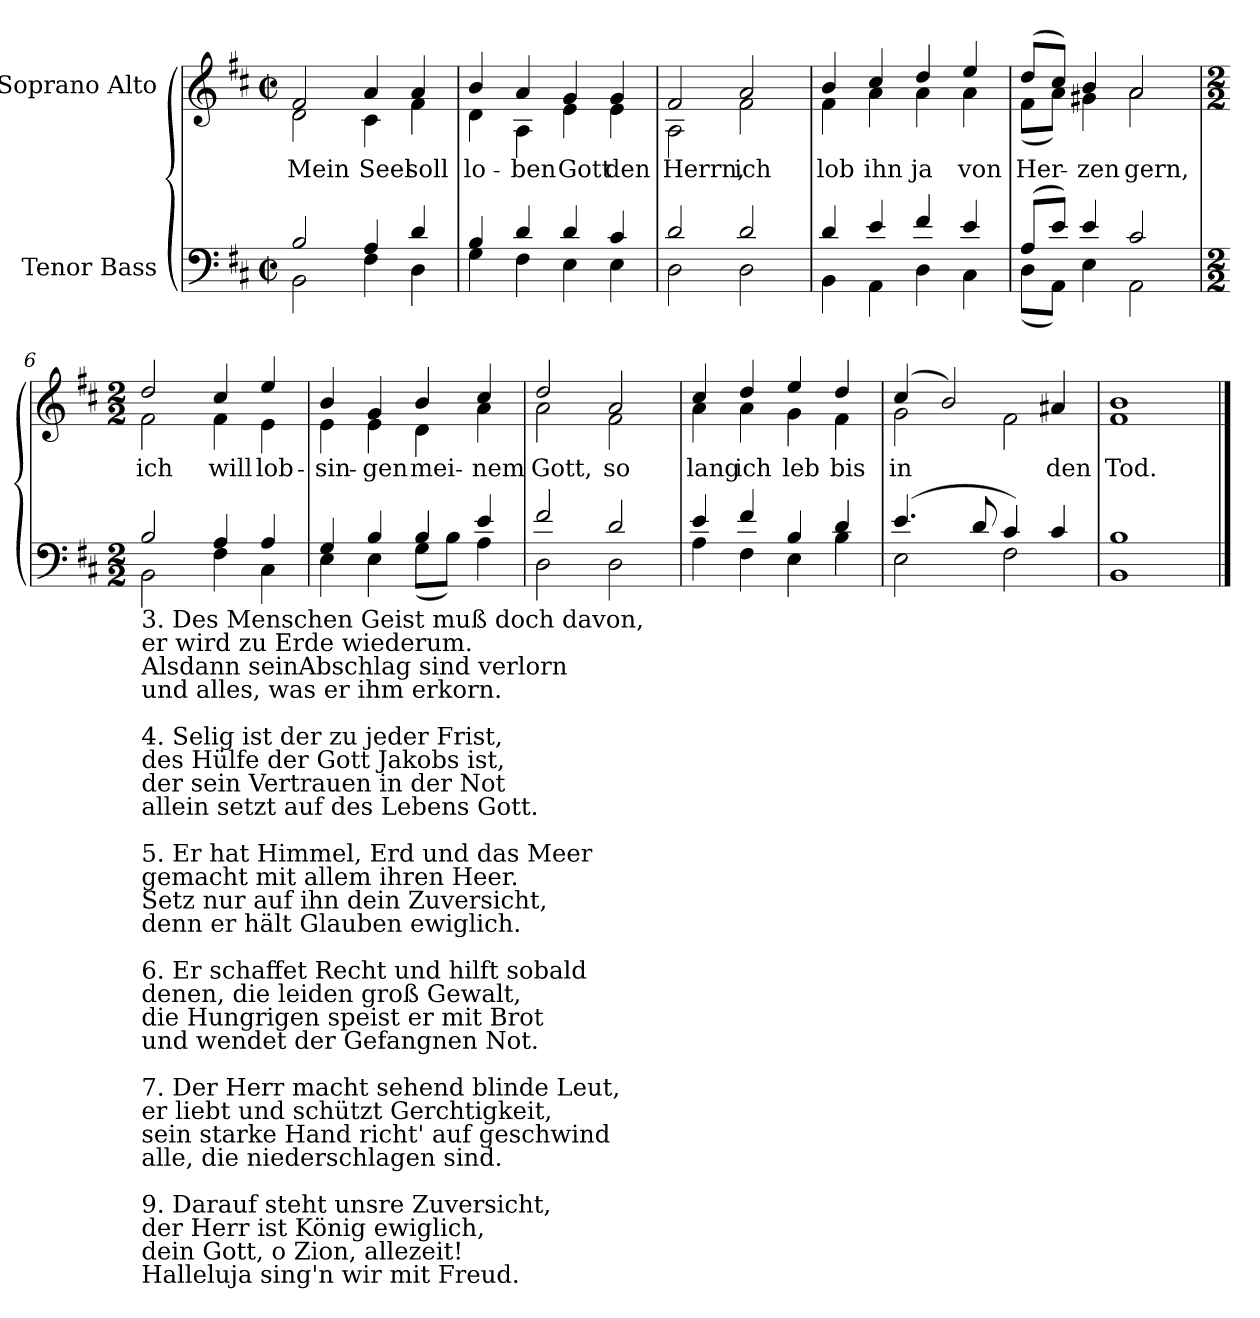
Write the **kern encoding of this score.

**kern	**kern	**text
*part2	*part1	*part1
*staff2	*staff1	*staff1
*I"Tenor Bass	*I"Soprano Alto	*
*clefF4	*clefG2	*
*k[f#c#]	*k[f#c#]	*
*D:	*D:	*
*M2/2	*M2/2	*
*met(c|)	*met(c|)	*
=1	=1	=1
*^	*	*
!	!	!LO:TX:a:cj:t=Cornelius Becker\n(1561-1604)	!
!	!	!LO:TX:a:cj:t=Psalm 146, SWV 251	!
!	!	!LO:TX:a:cj:t=Heinrich Schütz\n(1585-1672)	!
!	!	!	!LO:LY:b
*	*	*^	*
2B/	2BB\	2f#/	2d\	Mein
!	!	!	!	!LO:LY:b
4A/	4F#\	4a/	4c#\	Seel
!	!	!	!	!LO:LY:b
4d/	4D\	4a/	4f#\	soll
=2	=2	=2	=2	=2
!	!	!	!	!LO:LY:b
4B/	4G\	4b/	4d\	lo-
!	!	!	!	!LO:LY:b
4d/	4F#\	4a/	4A\	-ben
!	!	!	!	!LO:LY:b
4d/	4E\	4g/	4e\	Gott
!	!	!	!	!LO:LY:b
4c#/	4E\	4g/	4e\	den
=3	=3	=3	=3	=3
!	!	!	!	!LO:LY:b
2d/	2D\	2f#/	2A\	Herrn,
!	!	!	!	!LO:LY:b
2d/	2D\	2a/	2f#\	ich
=4	=4	=4	=4	=4
!	!	!	!	!LO:LY:b
4d/	4BB\	4b/	4f#\	lob
!	!	!	!	!LO:LY:b
4e/	4AA\	4cc#/	4a\	ihn
!	!	!	!	!LO:LY:b
4f#/	4D\	4dd/	4a\	ja
!	!	!	!	!LO:LY:b
4e/	4C#\	4ee/	4a\	von
=5	=5	=5	=5	=5
!	!	!	!	!LO:LY:b
(>8A/L	(<8D\L	(>8dd/L	(<8f#\L	Her-
8e/J)	8AA\J)	8cc#/J)	8a\J)	.
!	!	!	!	!LO:LY:b
4e/	4E\	4b/	4g#X\	zen
!	!	!	!	!LO:LY:b
2c#/	2AA\	2a/	2a\	gern,
!!LO:LB:g=z	!!
=6	=6	=6	=6	=6
*M2/2	*	*M2/2	*	*
!LO:TX:b:t=3. Des Menschen Geist muß doch davon, \ner wird zu Erde wiederum. \nAlsdann seinAbschlag sind verlorn \nund alles, was er ihm erkorn.\n\n4. Selig ist der zu jeder Frist, \ndes Hülfe der Gott Jakobs ist, \nder sein Vertrauen in der Not \nallein setzt auf des Lebens Gott.\n\n5. Er hat Himmel, Erd und das Meer \ngemacht mit allem ihren Heer. \nSetz nur auf ihn dein Zuversicht, \ndenn er hält Glauben ewiglich.\n\n6. Er schaffet Recht und hilft sobald \ndenen, die leiden groß Gewalt, \ndie Hungrigen speist er mit Brot \nund wendet der Gefangnen Not.\n\n7. Der Herr macht sehend blinde Leut, \ner liebt und schützt Gerchtigkeit, \nsein starke Hand richt' auf geschwind \nalle, die niederschlagen sind.\n\n9. Darauf steht unsre Zuversicht, \nder Herr ist König ewiglich, \ndein Gott, o Zion, allezeit! \nHalleluja sing'n wir mit Freud.	!	!	!	!
!	!	!	!	!LO:LY:b
2B/	2BB\	2dd/	2f#\	ich
!	!	!	!	!LO:LY:b
4A/	4F#\	4cc#/	4f#\	will
!	!	!	!	!LO:LY:b
4A/	4C#\	4ee/	4e\	lob-
=7	=7	=7	=7	=7
!	!	!	!	!LO:LY:b
4G/	4E\	4b/	4e\	-sin-
!	!	!	!	!LO:LY:b
4B/	4E\	4g/	4e\	-gen
!	!	!	!	!LO:LY:b
4B/	(<8G\L	4b/	4d\	mei-
.	8B\J)	.	.	.
!	!	!	!	!LO:LY:b
4e/	4A\	4cc#/	4a\	-nem
=8	=8	=8	=8	=8
!	!	!	!	!LO:LY:b
2f#/	2D\	2dd/	2a\	Gott,
!	!	!	!	!LO:LY:b
2d/	2D\	2a/	2f#\	so
=9	=9	=9	=9	=9
!	!	!	!	!LO:LY:b
4e/	4A\	4cc#/	4a\	lang
!	!	!	!	!LO:LY:b
4f#/	4F#\	4dd/	4a\	ich
!	!	!	!	!LO:LY:b
4B/	4E\	4ee/	4g\	leb
!	!	!	!	!LO:LY:b
4d/	4B\	4dd/	4f#\	bis
=10	=10	=10	=10	=10
!	!	!	!	!LO:LY:b
(>4.e/	2E\	(>4cc#/	2g\	in
.	.	2b/)	.	.
8d/	.	.	.	.
4c#/)	2F#\	.	2f#\	.
!	!	!	!	!LO:LY:b
4c#/	.	4a#X/	.	den
=11	=11	=11	=11	=11
!	!	!	!	!LO:LY:b
1B/	1BB\	1b/	1f#\	Tod.
*v	*v	*	*	*
*	*v	*v	*
==	==	==
*-	*-	*-
